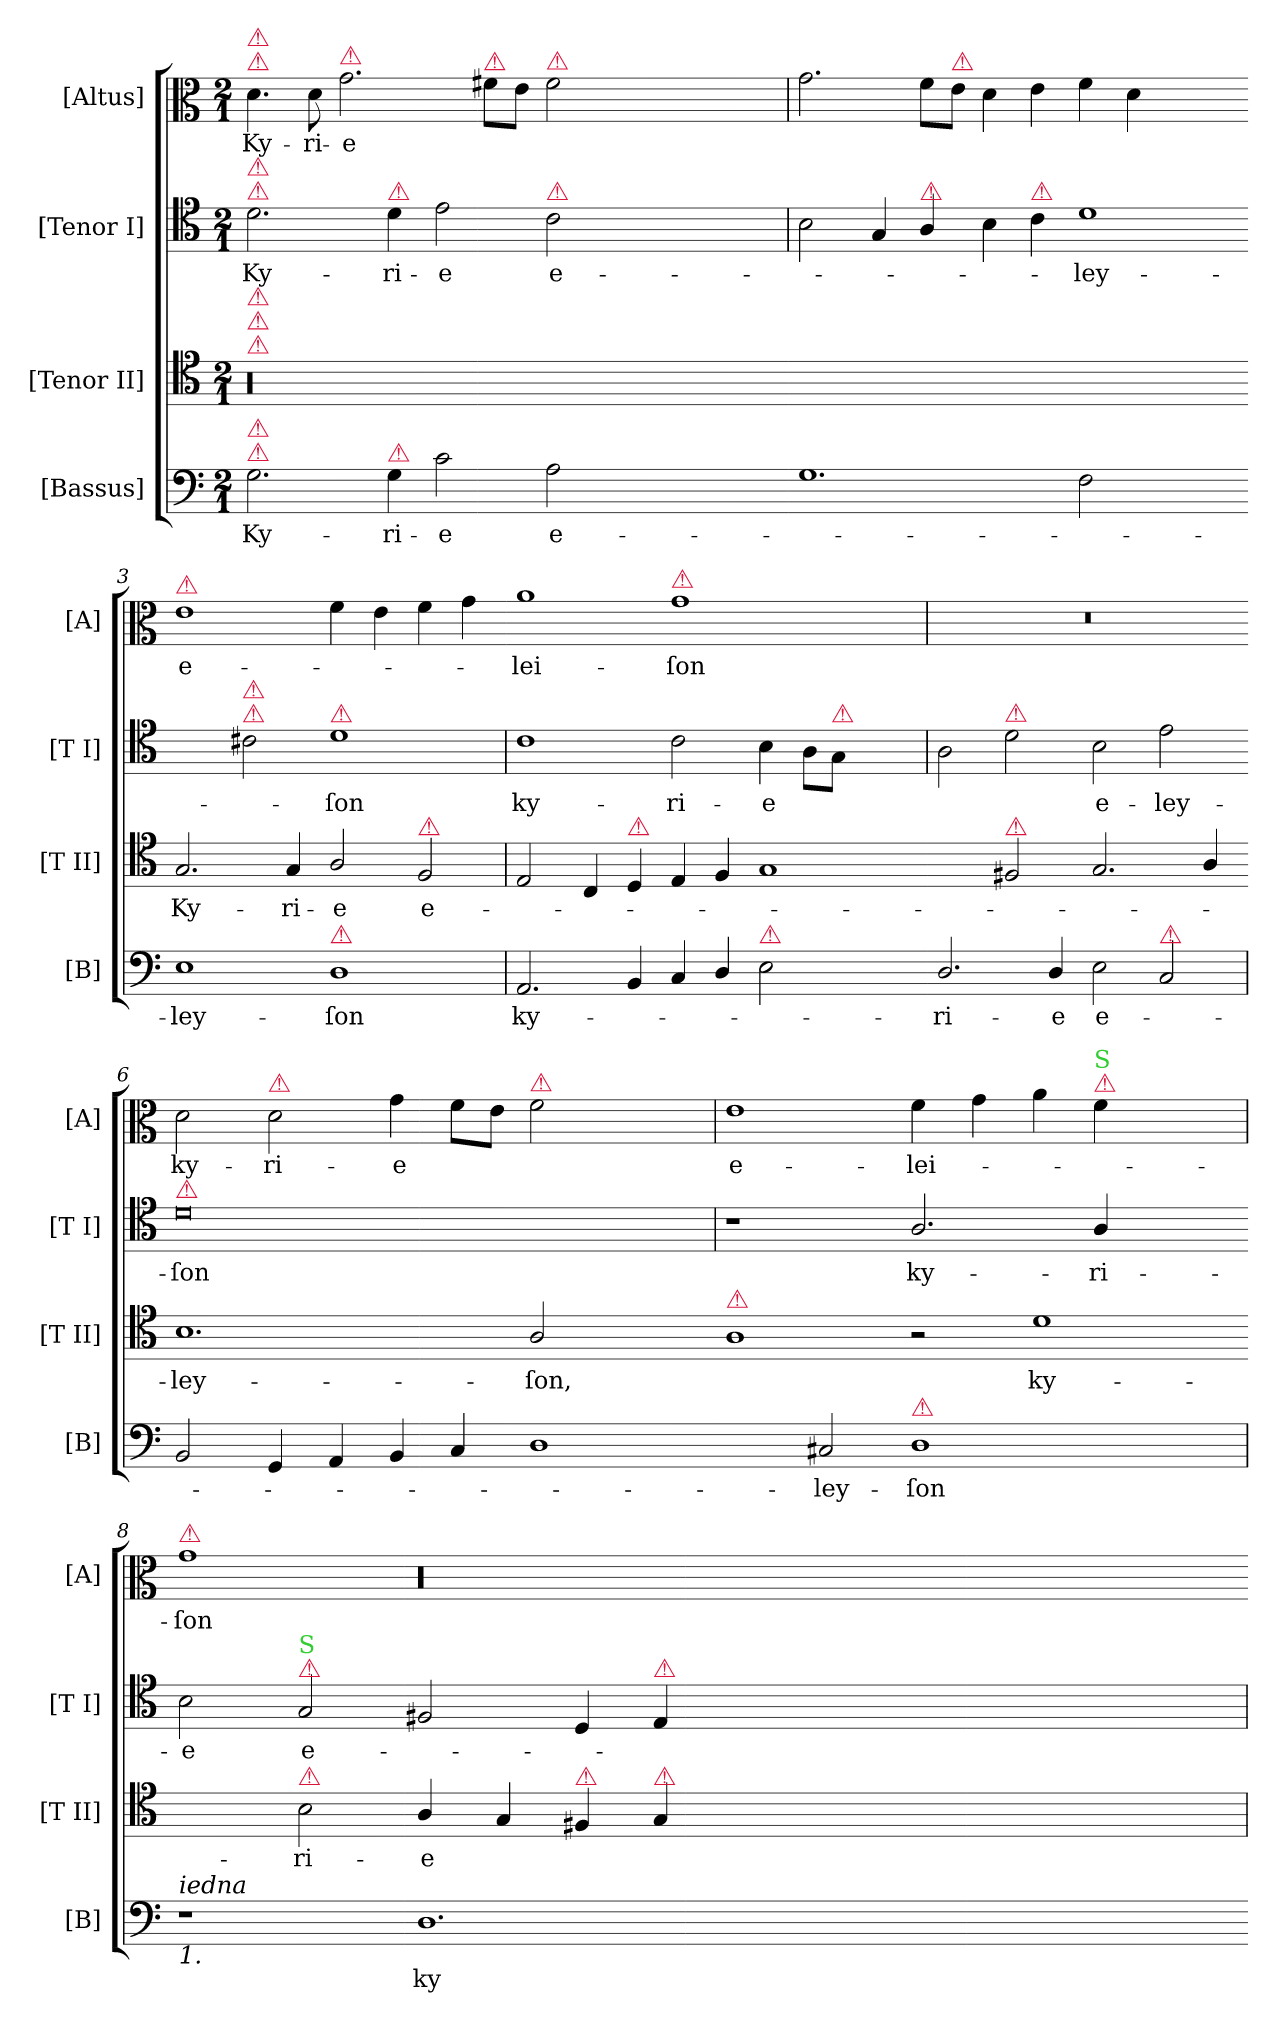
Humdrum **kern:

**kern	**text	**kern	**text	**kern	**text	**kern	**text
*part4	*part4	*part3	*part3	*part2	*part2	*part1	*part1
*staff4	*staff4	*staff3	*staff3	*staff2	*staff2	*staff1	*staff1
*I"[Bassus]	*	*I"[Tenor II]	*	*I"[Tenor I]	*	*I"[Altus]	*
*I'[B]	*	*I'[T II]	*	*I'[T I]	*	*I'[A]	*
*clefF4	*	*clefC4	*	*clefC4	*	*clefC3	*
*k[]	*	*k[]	*	*k[]	*	*k[]	*
*M2/1	*	*M2/1	*	*M2/1	*	*M2/1	*
=1	=1	=1	=1	=1	=1	=1	=1
!	!	!	!	!	!	!LO:TX:a:color=crimson:t=⚠	!
!	!	!	!	!	!	!LO:TX:a:color=crimson:t=⚠	!
!	!	!	!	!LO:TX:a:color=crimson:t=⚠	!	!	!
!	!	!	!	!LO:TX:a:color=crimson:t=⚠	!	!	!
!	!	!LO:TX:a:color=crimson:t=⚠	!	!	!	!	!
!	!	!LO:TX:a:color=crimson:t=⚠	!	!	!	!	!
!	!	!LO:TX:a:color=crimson:t=⚠	!	!	!	!	!
!LO:TX:a:color=crimson:t=⚠	!	!	!	!	!	!	!
!LO:TX:a:color=crimson:t=⚠	!	!	!	!	!	!	!
2.G\	Ky-	00r	.	2.d\	Ky-	4.d\	Ky-
.	.	.	.	.	.	8d\	-ri-
!	!	!	!	!	!	!LO:TX:a:color=crimson:t=⚠	!
.	.	.	.	.	.	2.g\	-e
!	!	!	!	!LO:TX:a:color=crimson:t=⚠	!	!	!
!LO:TX:a:color=crimson:t=⚠	!	!	!	!	!	!	!
4G\	-ri-	.	.	4d\	-ri-	.	.
2c\	-e	.	.	2e\	-e	.	.
!	!	!	!	!	!	!LO:TX:a:color=crimson:t=⚠	!
.	.	.	.	.	.	8f#X\L	.
.	.	.	.	.	.	8e\J	.
!	!	!	!	!	!	!LO:TX:a:color=crimson:t=⚠	!
!	!	!	!	!LO:TX:a:color=crimson:t=⚠	!	!	!
2A\	e-	.	.	2c\	e-	2f#\	.
0ryy	.	.	.	0ryy	.	0ryy	.
=2-	=2	=2-	=2	=2	=2	=2	=2
1.G	.	0ryy	.	2B\	.	2.g\	.
.	.	.	.	4G/	.	.	.
!	!	!	!	!LO:TX:a:color=crimson:t=⚠	!	!	!
.	.	.	.	4A/	.	8f\L	.
!	!	!	!	!	!	!LO:TX:a:color=crimson:t=⚠	!
.	.	.	.	.	.	8e\J	.
.	.	.	.	4B\	.	4d\	.
!	!	!	!	!LO:TX:a:color=crimson:t=⚠	!	!	!
.	.	.	.	4c\	.	4e\	.
2F\	.	.	.	1d\	-ley-	4f\	.
.	.	.	.	.	.	4d\	.
2ryy	.	2ryy	.	.	.	2ryy	.
=3-	=3-	=3-	=3-	=3-	=3-	=3-	=3-
!	!	!	!	!	!	!LO:TX:a:color=crimson:t=⚠	!
1E	-ley-	2.G/	Ky-	2ryy	.	1e	e-
!	!	!	!	!LO:TX:a:color=crimson:t=⚠	!	!	!
!	!	!	!	!LO:TX:a:color=crimson:t=⚠	!	!	!
.	.	.	.	2c#X\	.	.	.
.	.	4G/	-ri-	.	.	.	.
!	!	!	!	!LO:TX:a:color=crimson:t=⚠	!	!	!
!LO:TX:a:color=crimson:t=⚠	!	!	!	!	!	!	!
1D	-ſon	2A/	-e	1d	-ſon	4f\	.
.	.	.	.	.	.	4e\	.
!	!	!LO:TX:a:color=crimson:t=⚠	!	!	!	!	!
.	.	2F/	e-	.	.	4f\	.
.	.	.	.	.	.	4g\	.
=4	=4-	=4	=4-	=4	=4-	=4-	=4-
2.AA/	ky-	2E/	.	1c	ky-	1a	-lei-
.	.	4C/	.	.	.	.	.
!	!	!LO:TX:a:color=crimson:t=⚠	!	!	!	!	!
4BB/	.	4D/	.	.	.	.	.
!	!	!	!	!	!	!LO:TX:a:color=crimson:t=⚠	!
4C/	.	4E/	.	2c\	-ri-	1g	-ſon
4D/	.	4F/	.	.	.	.	.
!LO:TX:a:color=crimson:t=⚠	!	!	!	!	!	!	!
2E\	.	1G/	.	4B\	-e	.	.
.	.	.	.	8A\L	.	.	.
!	!	!	!	!LO:TX:a:color=crimson:t=⚠	!	!	!
.	.	.	.	8G\J	.	.	.
2ryy	.	.	.	2ryy	.	2ryy	.
=5-	=5	=5-	=5	=5	=5	=5	=5
2.D/	ri-	2ryy	.	2A\	.	0r	.
!	!	!	!	!LO:TX:a:color=crimson:t=⚠	!	!	!
!	!	!LO:TX:a:color=crimson:t=⚠	!	!	!	!	!
.	.	2F#X/	.	2d\	.	.	.
4D/	-e	.	.	.	.	.	.
2E\	e-	2.G/	.	2B\	e-	.	.
!LO:TX:a:color=crimson:t=⚠	!	!	!	!	!	!	!
2C/	.	.	.	2e\	-ley-	.	.
.	.	4A/	.	.	.	.	.
=6	=6-	=6-	=6-	=6-	=6-	=6-	=6-
!	!	!	!	!LO:TX:a:color=crimson:t=⚠	!	!	!
2BB/	.	1.B	-ley-	0d	-ſon	2d\	ky-
!	!	!	!	!	!	!LO:TX:a:color=crimson:t=⚠	!
4GG/	.	.	.	.	.	2d\	-ri-
4AA/	.	.	.	.	.	.	.
4BB/	.	.	.	.	.	4g\	-e
4C/	.	.	.	.	.	8f\L	.
.	.	.	.	.	.	8e\J	.
!	!	!	!	!	!	!LO:TX:a:color=crimson:t=⚠	!
1D\	.	2A/	-ſon,	.	.	2f\	.
.	.	2ryy	.	2ryy	.	2ryy	.
=7-	=7	=7-	=7	=7	=7	=7	=7
!	!	!LO:TX:a:color=crimson:t=⚠	!	!	!	!	!
2ryy	.	1A	.	1r	.	1e	e-
2C#X/	-ley-	.	.	.	.	.	.
!LO:TX:a:color=crimson:t=⚠	!	!	!	!	!	!	!
1D	-ſon	2r	.	2.A/	ky-	4f\	-lei-
.	.	.	.	.	.	4g\	.
.	.	1d\	ky-	.	.	4a\	.
!	!	!	!	!	!	!LO:TX:a:color=crimson:t=⚠	!
!	!	!	!	!	!	!LO:TX:a:color=limegreen:t=S	!
.	.	.	.	4A/	-ri-	4f\	.
2ryy	.	.	.	2ryy	.	2ryy	.
=8	=8	=8-	=8	=8-	=8	=8	=8
!	!	!	!	!	!	!LO:TX:a:color=crimson:t=⚠	!
!LO:TX:b:i:t=1.	!	!	!	!	!	!	!
!LO:TX:a:i:t=iedna	!	!	!	!	!	!	!
1r	.	2ryy	.	2B\	-e	1g	-ſon
!	!	!	!	!LO:TX:a:color=crimson:t=⚠	!	!	!
!	!	!	!	!LO:TX:a:color=limegreen:t=S	!	!	!
!	!	!LO:TX:a:color=crimson:t=⚠	!	!	!	!	!
.	.	2B\	-ri-	2G/	e-	.	.
1.D	ky-	4A/	-e	2F#X/	.	00r	.
.	.	4G/	.	.	.	.	.
!	!	!LO:TX:a:color=crimson:t=⚠	!	!	!	!	!
.	.	4F#X/	.	4D/	.	.	.
!	!	!	!	!LO:TX:a:color=crimson:t=⚠	!	!	!
!	!	!LO:TX:a:color=crimson:t=⚠	!	!	!	!	!
.	.	4G/	.	4E/	.	.	.
.	.	0.ryy	.	0.ryy	.	.	.
0ryy	.	.	.	.	.	.	.
2ryy	.	.	.	.	.	.	.
=-	=-	=	=-	=	=-	=-	=-
*-	*-	*-	*-	*-	*-	*-	*-
